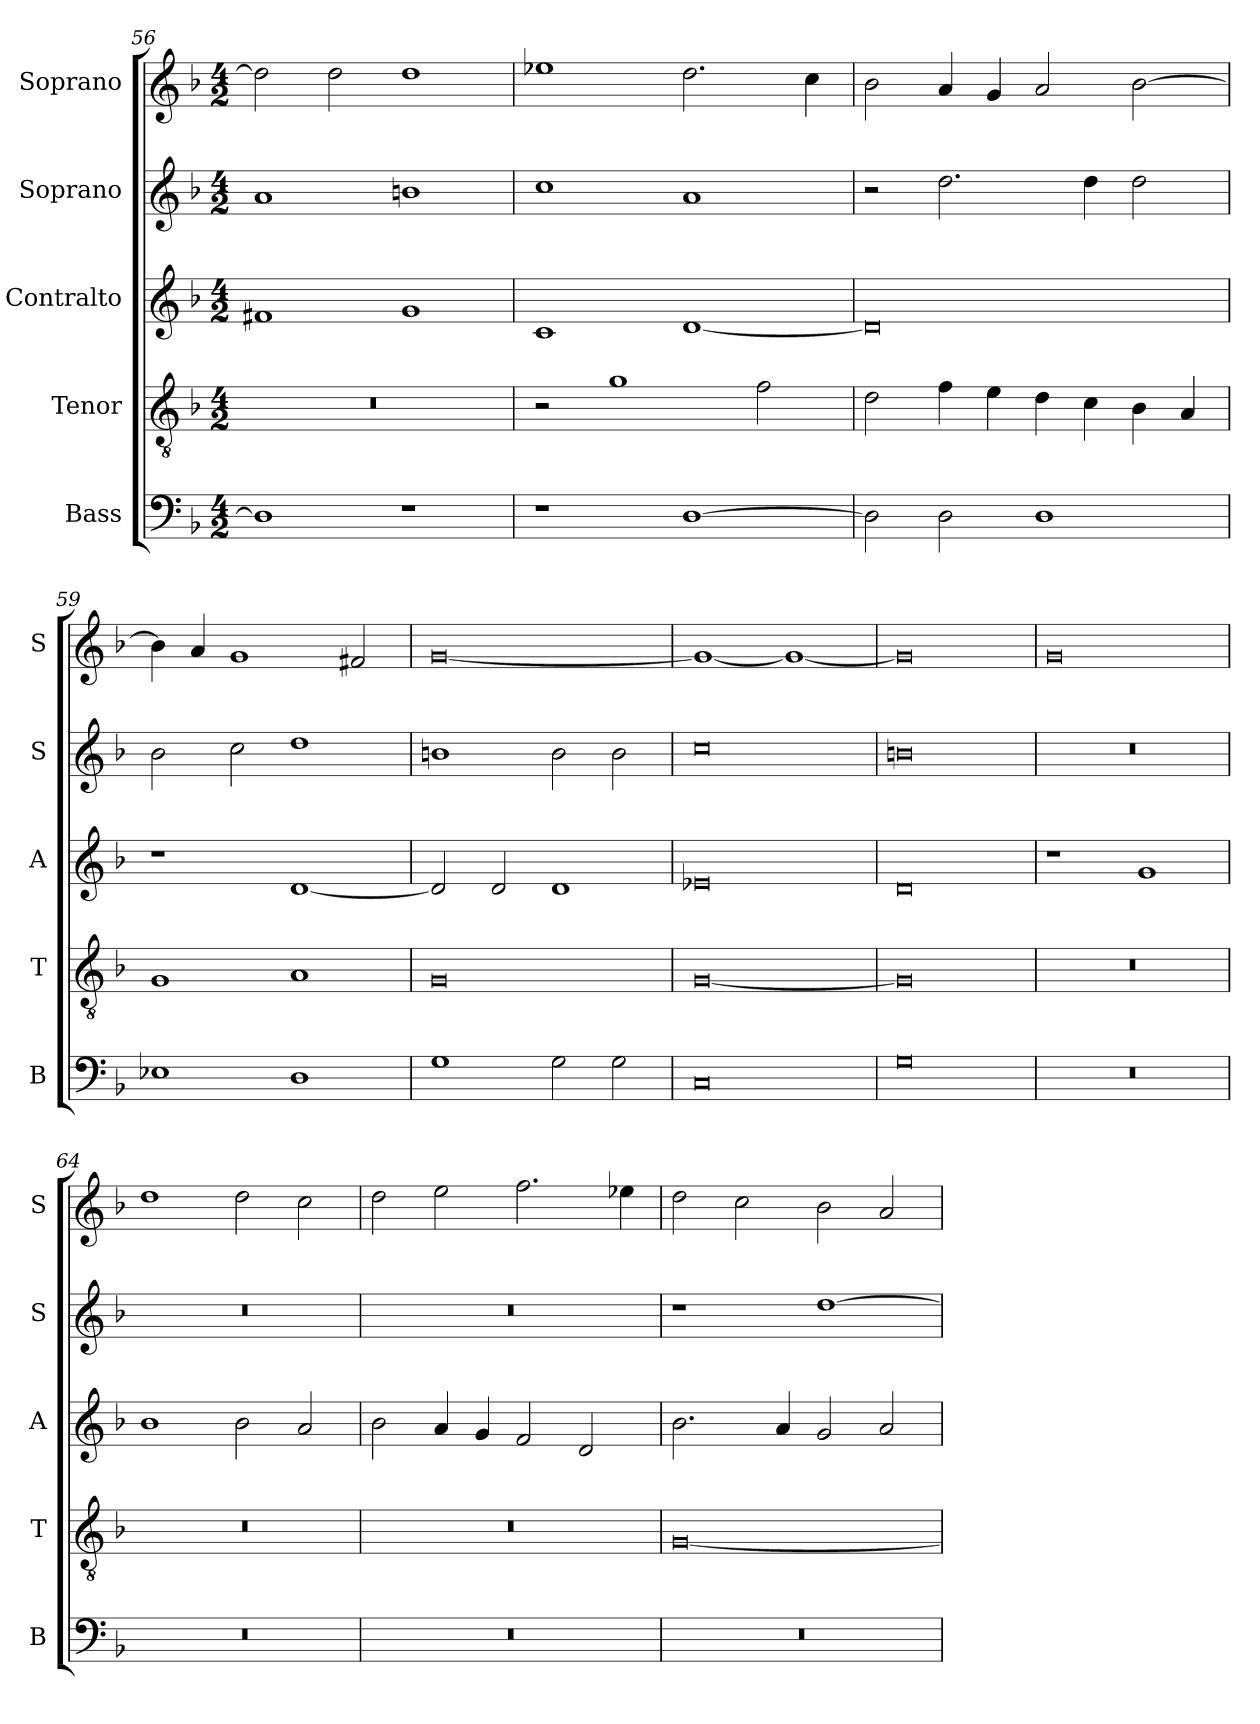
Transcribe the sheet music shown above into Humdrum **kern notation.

**kern	**kern	**kern	**kern	**kern
*part5	*part4	*part3	*part2	*part1
*staff5	*staff4	*staff3	*staff2	*staff1
*I"Bass	*I"Tenor	*I"Contralto	*I"Soprano	*I"Soprano
*I'B	*I'T	*I'A	*I'S	*I'S
*clefF4	*clefGv2	*clefG2	*clefG2	*clefG2
*k[b-]	*k[b-]	*k[b-]	*k[b-]	*k[b-]
*G:dor	*G:dor	*G:dor	*G:dor	*G:dor
*M4/2	*M4/2	*M4/2	*M4/2	*M4/2
=56	=56	=56	=56	=56
1D]	0r	1f#X	1a	2dd]
.	.	.	.	2dd
1r	.	1g	1bn	1dd
=57	=57	=57	=57	=57
1r	2r	1c	1cc	1ee-X
.	1g	.	.	.
[1D	.	[1d	1a	2.dd
.	2f	.	.	.
.	.	.	.	4cc
=58	=58	=58	=58	=58
2D]	2d	0d]	2r	2b-
2D	4f	.	2.dd	4a
.	4e	.	.	4g
1D	4d	.	.	2a
.	4c	.	4dd	.
.	4B-	.	2dd	[2b-
.	4A	.	.	.
=59	=59	=59	=59	=59
1E-X	1G	1r	2b-	4b-]
.	.	.	.	4a
.	.	.	2cc	1g
1D	1A	[1d	1dd	.
.	.	.	.	2f#X
=60	=60	=60	=60	=60
1G	0G	2d]	1bn	[0g
.	.	2d	.	.
2G	.	1d	2b	.
2G	.	.	2b	.
=61	=61	=61	=61	=61
0C	[0G	0e-X	0cc	1g_
.	.	.	.	1g_
=62	=62	=62	=62	=62
0G	0G]	0d	0bn	0g]
=63	=63	=63	=63	=63
0r	0r	1r	0r	0g
.	.	1g	.	.
=64	=64	=64	=64	=64
0r	0r	1b-	0r	1dd
.	.	2b-	.	2dd
.	.	2a	.	2cc
=65	=65	=65	=65	=65
0r	0r	2b-	0r	2dd
.	.	4a	.	2ee
.	.	4g	.	.
.	.	2f	.	2.ff
.	.	2d	.	.
.	.	.	.	4ee-X
=66	=66	=66	=66	=66
0r	[0G	2.b-	1r	2dd
.	.	.	.	2cc
.	.	4a	.	.
.	.	2g	[1dd	2b-
.	.	2a	.	2a
=	=	=	=	=
*-	*-	*-	*-	*-
